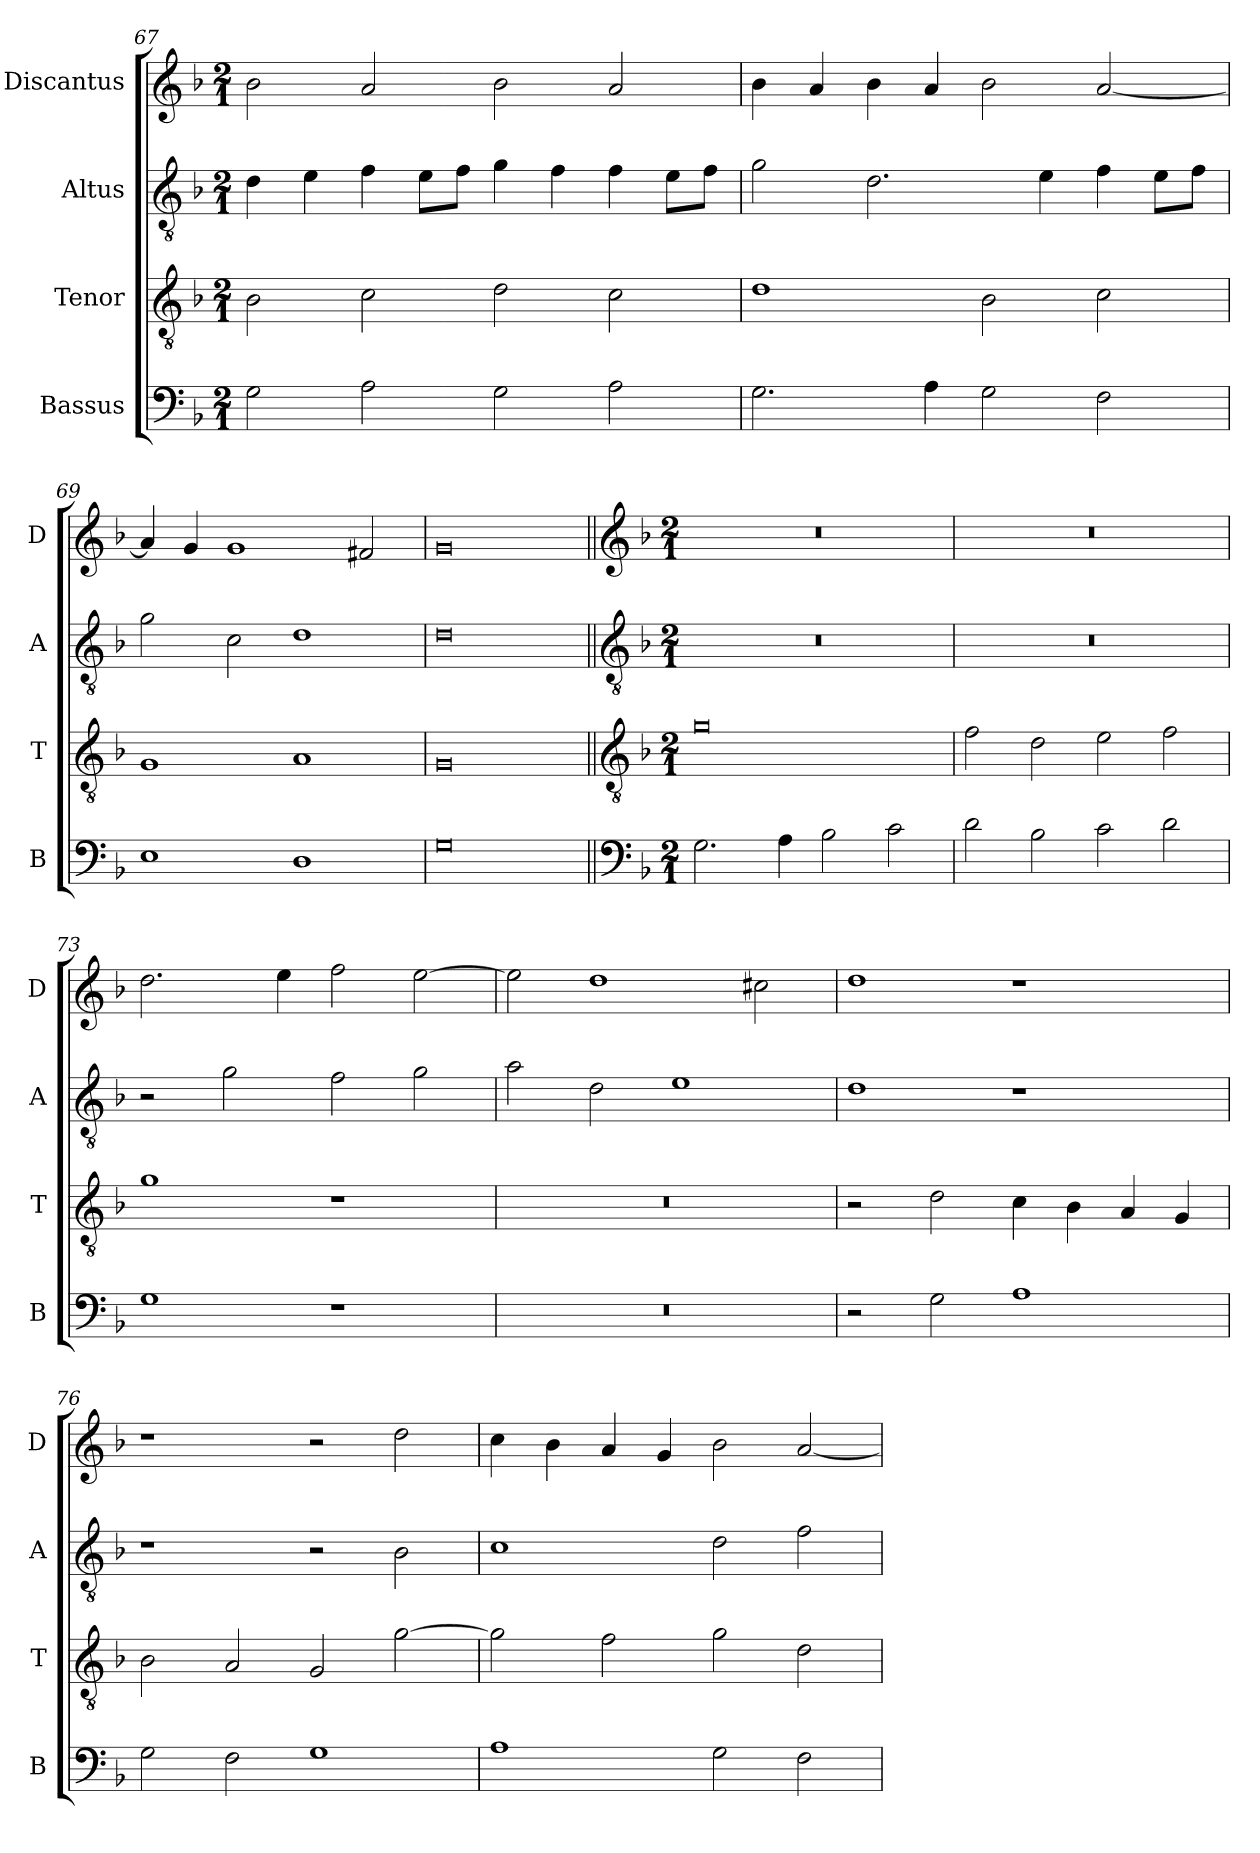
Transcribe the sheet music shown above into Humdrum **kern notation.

**kern	**kern	**kern	**kern
*part4	*part3	*part2	*part1
*staff4	*staff3	*staff2	*staff1
*I"Bassus	*I"Tenor	*I"Altus	*I"Discantus
*I'B	*I'T	*I'A	*I'D
*clefF4	*clefGv2	*clefGv2	*clefG2
*k[b-]	*k[b-]	*k[b-]	*k[b-]
*M2/1	*M2/1	*M2/1	*M2/1
=67	=67	=67	=67
2G\	2B-\	4d\	2b-\
.	.	4e\	.
2A\	2c\	4f\	2a/
.	.	8e\L	.
.	.	8f\J	.
2G\	2d\	4g\	2b-\
.	.	4f\	.
2A\	2c\	4f\	2a/
.	.	8e\L	.
.	.	8f\J	.
=68	=68	=68	=68
2.G\	1d	2g\	4b-\
.	.	.	4a/
.	.	2.d\	4b-\
4A\	.	.	4a/
2G\	2B-\	.	2b-\
.	.	4e\	.
2F\	2c\	4f\	[2a/
.	.	8e\L	.
.	.	8f\J	.
=69	=69	=69	=69
1E	1G	2g\	4a/]
.	.	.	4g/
.	.	2c\	1g
1D	1A	1d	.
.	.	.	2f#X/
=70	=70	=70	=70
0G	0G	0d	0g
!!LO:LB:g=z
=71||	=71||	=71||	=71||
*clefF4	*clefGv2	*clefGv2	*clefG2
*k[b-]	*k[b-]	*k[b-]	*k[b-]
*M2/1	*M2/1	*M2/1	*M2/1
2.G\	0g	0r	0r
4A\	.	.	.
2B-\	.	.	.
2c\	.	.	.
=72	=72	=72	=72
2d\	2f\	0r	0r
2B-\	2d\	.	.
2c\	2e\	.	.
2d\	2f\	.	.
=73	=73	=73	=73
1G	1g	2r	2.dd\
.	.	2g\	.
.	.	.	4ee\
1r	1r	2f\	2ff\
.	.	2g\	[2ee\
=74	=74	=74	=74
0r	0r	2a\	2ee\]
.	.	2d\	1dd
.	.	1e	.
.	.	.	2cc#X\
=75	=75	=75	=75
2r	2r	1d	1dd
2G\	2d\	.	.
1A	4c\	1r	1r
.	4B-\	.	.
.	4A/	.	.
.	4G/	.	.
=76	=76	=76	=76
2G\	2B-\	1r	1r
2F\	2A/	.	.
1G	2G/	2r	2r
.	[2g\	2B-\	2dd\
=77	=77	=77	=77
1A	2g\]	1c	4cc\
.	.	.	4b-\
.	2f\	.	4a/
.	.	.	4g/
2G\	2g\	2d\	2b-\
2F\	2d\	2f\	[2a/
=	=	=	=
*-	*-	*-	*-
